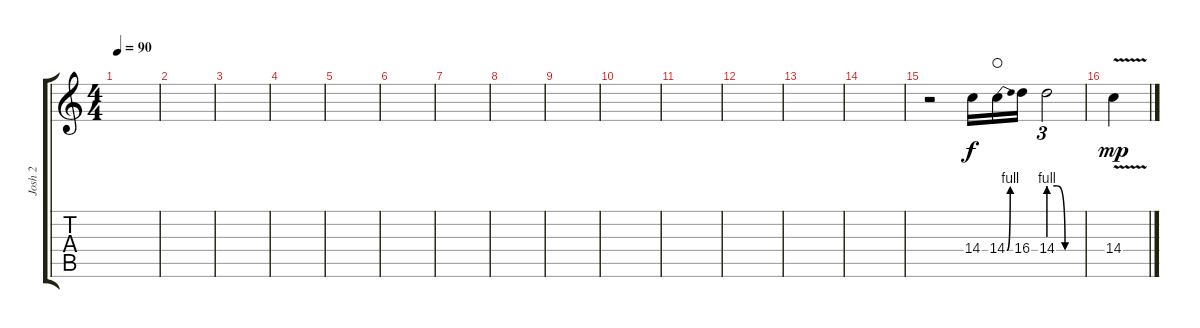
\track ("Josh 2" "Josh 2") {instrument electricguitarclean}
\staff {score tabs}
\tuning (C4 G3 Eb3 Bb2 F2 C2) {hide}
\ts (4 4)
\tempo 90
\clef g2
\ks c
|
|
|
|
|
|
|
|
|
|
|
|
|
|
r.2 14.4.16{volume 7 balance 10 instrument overdrivenguitar} 14.4{be (bend 0 0 60 4)}.16{waho} 16.4.16{dy f} 14.4{be (custom 0 4 15 4 30 0 60 0)}.2{tu (3 2)} |
14.4{v}.4{dy mp}
